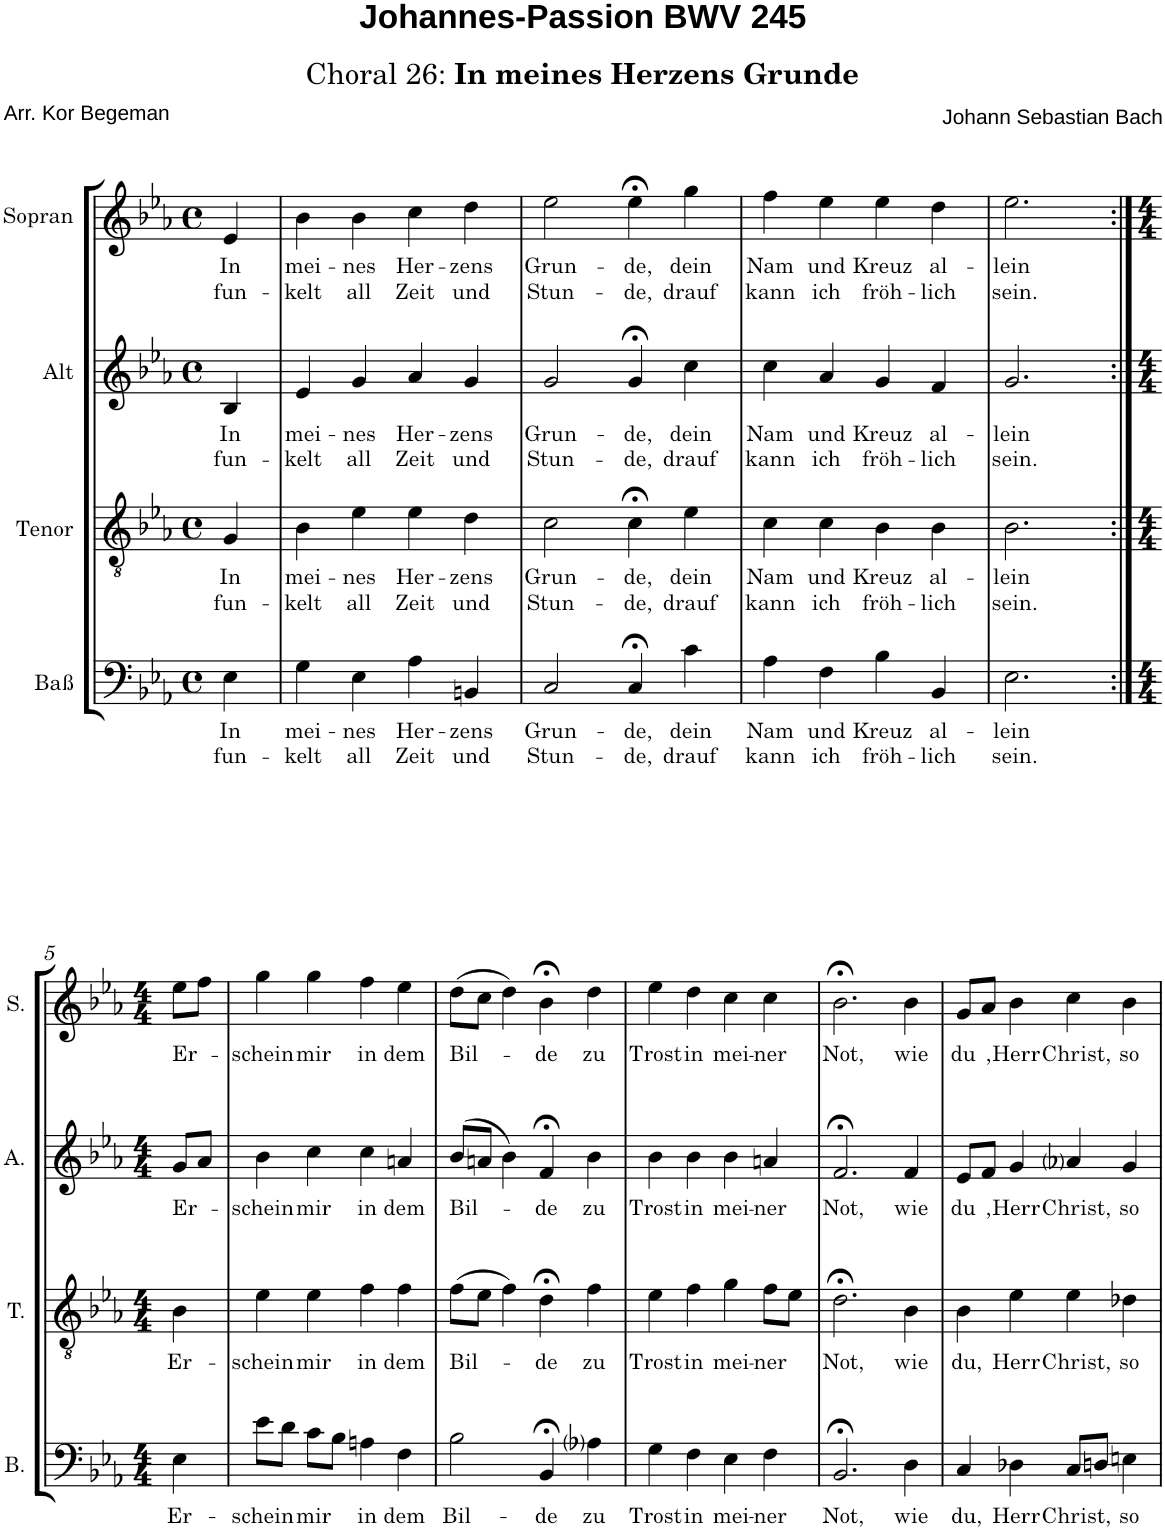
**kern	**text	**text	**kern	**text	**text	**kern	**text	**text	**kern	**text	**text
*part4	*part4	*part4	*part3	*part3	*part3	*part2	*part2	*part2	*part1	*part1	*part1
*staff4	*staff4	*staff4	*staff3	*staff3	*staff3	*staff2	*staff2	*staff2	*staff1	*staff1	*staff1
*I"Baß	*	*	*I"Tenor	*	*	*I"Alt	*	*	*I"Sopran	*	*
*I'B.	*	*	*I'T.	*	*	*I'A.	*	*	*I'S.	*	*
*clefF4	*	*	*clefGv2	*	*	*clefG2	*	*	*clefG2	*	*
*	*	*	*	*	*	*	*	*	*Trd1c2	*	*
*k[b-e-a-]	*	*	*k[b-e-a-]	*	*	*k[b-e-a-]	*	*	*k[b-e-a-]	*	*
*E-:	*	*	*E-:	*	*	*E-:	*	*	*E-:	*	*
*M4/4	*	*	*M4/4	*	*	*M4/4	*	*	*M4/4	*	*
*met(c)	*	*	*met(c)	*	*	*met(c)	*	*	*met(c)	*	*
=	=	=	=	=	=	=	=	=	=	=	=
!	!LO:LY:b	!LO:LY:b	!	!LO:LY:b	!LO:LY:b	!	!LO:LY:b	!LO:LY:b	!	!LO:LY:b	!LO:LY:b
4E-\	In	fun-	4G/	In	fun-	4B-/	In	fun-	4e-/	In	fun-
=1	=1	=1	=1	=1	=1	=1	=1	=1	=1	=1	=1
!	!LO:LY:b	!LO:LY:b	!	!LO:LY:b	!LO:LY:b	!	!LO:LY:b	!LO:LY:b	!	!LO:LY:b	!LO:LY:b
4G\	-mei-	-kelt	4B-\	-mei-	-kelt	4e-/	-mei-	-kelt	4b-\	-mei-	-kelt
!	!LO:LY:b	!LO:LY:b	!	!LO:LY:b	!LO:LY:b	!	!LO:LY:b	!LO:LY:b	!	!LO:LY:b	!LO:LY:b
4E-\	nes	all	4e-\	nes	all	4g/	nes	all	4b-\	nes	all
!	!LO:LY:b	!LO:LY:b	!	!LO:LY:b	!LO:LY:b	!	!LO:LY:b	!LO:LY:b	!	!LO:LY:b	!LO:LY:b
4A-\	Her-	-Zeit	4e-\	Her-	-Zeit	4a-/	Her-	-Zeit	4cc\	Her-	-Zeit
!	!LO:LY:b	!LO:LY:b	!	!LO:LY:b	!LO:LY:b	!	!LO:LY:b	!LO:LY:b	!	!LO:LY:b	!LO:LY:b
4BBn/	zens	und	4d\	zens	und	4g/	zens	und	4dd\	zens	und
=2	=2	=2	=2	=2	=2	=2	=2	=2	=2	=2	=2
!	!LO:LY:b	!LO:LY:b	!	!LO:LY:b	!LO:LY:b	!	!LO:LY:b	!LO:LY:b	!	!LO:LY:b	!LO:LY:b
2C/	Grun-	-Stun-	2c\	Grun-	-Stun-	2g/	Grun-	-Stun-	2ee-\	Grun-	-Stun-
!	!LO:LY:b	!LO:LY:b	!	!LO:LY:b	!LO:LY:b	!	!LO:LY:b	!LO:LY:b	!	!LO:LY:b	!LO:LY:b
4C;</	-de,	de,	4c;<\	-de,	de,	4g;</	-de,	de,	4ee-;<\	-de,	de,
!	!LO:LY:b	!LO:LY:b	!	!LO:LY:b	!LO:LY:b	!	!LO:LY:b	!LO:LY:b	!	!LO:LY:b	!LO:LY:b
4c\	dein	drauf	4e-\	dein	drauf	4cc\	dein	drauf	4gg\	dein	drauf
=3	=3	=3	=3	=3	=3	=3	=3	=3	=3	=3	=3
!	!LO:LY:b	!LO:LY:b	!	!LO:LY:b	!LO:LY:b	!	!LO:LY:b	!LO:LY:b	!	!LO:LY:b	!LO:LY:b
4A-\	Nam	kann	4c\	Nam	kann	4cc\	Nam	kann	4ff\	Nam	kann
!	!LO:LY:b	!LO:LY:b	!	!LO:LY:b	!LO:LY:b	!	!LO:LY:b	!LO:LY:b	!	!LO:LY:b	!LO:LY:b
4F\	und	ich	4c\	und	ich	4a-/	und	ich	4ee-\	und	ich
!	!LO:LY:b	!LO:LY:b	!	!LO:LY:b	!LO:LY:b	!	!LO:LY:b	!LO:LY:b	!	!LO:LY:b	!LO:LY:b
4B-\	Kreuz	fröh-	4B-\	Kreuz	fröh-	4g/	Kreuz	fröh-	4ee-\	Kreuz	fröh-
!	!LO:LY:b	!LO:LY:b	!	!LO:LY:b	!LO:LY:b	!	!LO:LY:b	!LO:LY:b	!	!LO:LY:b	!LO:LY:b
4BB-/	-al-	-lich	4B-\	-al-	-lich	4f/	-al-	-lich	4dd\	-al-	-lich
=4	=4	=4	=4	=4	=4	=4	=4	=4	=4	=4	=4
!	!LO:LY:b	!LO:LY:b	!	!LO:LY:b	!LO:LY:b	!	!LO:LY:b	!LO:LY:b	!	!LO:LY:b	!LO:LY:b
2.E-\	lein	sein.	2.B-\	lein	sein.	2.g/	lein	sein.	2.ee-\	lein	sein.
!!LO:LB:g=z
=5:|!	=5:|!	=5:|!	=5:|!	=5:|!	=5:|!	=5:|!	=5:|!	=5:|!	=5:|!	=5:|!	=5:|!
*M4/4	*	*	*M4/4	*	*	*M4/4	*	*	*M4/4	*	*
!	!LO:LY:b	!	!	!LO:LY:b	!	!	!LO:LY:b	!	!	!LO:LY:b	!
4E-\	Er-	.	4B-\	Er-	.	8g/L	Er-	.	8ee-\L	Er-	.
.	.	.	.	.	.	8a-/J	.	.	8ff\J	.	.
=6	=6	=6	=6	=6	=6	=6	=6	=6	=6	=6	=6
!	!LO:LY:b	!	!	!LO:LY:b	!	!	!LO:LY:b	!	!	!LO:LY:b	!
8e-\L	-schein	.	4e-\	-schein	.	4b-\	-schein	.	4gg\	-schein	.
8d\J	.	.	.	.	.	.	.	.	.	.	.
!	!LO:LY:b	!	!	!LO:LY:b	!	!	!LO:LY:b	!	!	!LO:LY:b	!
8c\L	mir	.	4e-\	mir	.	4cc\	mir	.	4gg\	mir	.
8B-\J	.	.	.	.	.	.	.	.	.	.	.
!	!LO:LY:b	!	!	!LO:LY:b	!	!	!LO:LY:b	!	!	!LO:LY:b	!
4An\	in	.	4f\	in	.	4cc\	in	.	4ff\	in	.
!	!LO:LY:b	!	!	!LO:LY:b	!	!	!LO:LY:b	!	!	!LO:LY:b	!
4F\	dem	.	4f\	dem	.	4an/	dem	.	4ee-\	dem	.
=7	=7	=7	=7	=7	=7	=7	=7	=7	=7	=7	=7
!	!LO:LY:b	!	!	!LO:LY:b	!	!	!LO:LY:b	!	!	!LO:LY:b	!
2B-\	Bil-	.	(>8f\L	Bil-	.	(>8b-/L	Bil-	.	(>8dd\L	Bil-	.
.	.	.	8e-\J	.	.	8an/J	.	.	8cc\J	.	.
.	.	.	4f\)	.	.	4b-\)	.	.	4dd\)	.	.
!	!LO:LY:b	!	!	!LO:LY:b	!	!	!LO:LY:b	!	!	!LO:LY:b	!
4BB-;</	-de	.	4d;<\	-de	.	4f;</	-de	.	4b-;<\	-de	.
!	!LO:LY:b	!	!	!LO:LY:b	!	!	!LO:LY:b	!	!	!LO:LY:b	!
4A-i\	zu	.	4f\	zu	.	4b-\	zu	.	4dd\	zu	.
=8	=8	=8	=8	=8	=8	=8	=8	=8	=8	=8	=8
!	!LO:LY:b	!	!	!LO:LY:b	!	!	!LO:LY:b	!	!	!LO:LY:b	!
4G\	Trost	.	4e-\	Trost	.	4b-\	Trost	.	4ee-\	Trost	.
!	!LO:LY:b	!	!	!LO:LY:b	!	!	!LO:LY:b	!	!	!LO:LY:b	!
4F\	in	.	4f\	in	.	4b-\	in	.	4dd\	in	.
!	!LO:LY:b	!	!	!LO:LY:b	!	!	!LO:LY:b	!	!	!LO:LY:b	!
4E-\	mei-	.	4g\	mei-	.	4b-\	mei-	.	4cc\	mei-	.
!	!LO:LY:b	!	!	!LO:LY:b	!	!	!LO:LY:b	!	!	!LO:LY:b	!
4F\	-ner	.	8f\L	-ner	.	4an/	-ner	.	4cc\	-ner	.
.	.	.	8e-\J	.	.	.	.	.	.	.	.
=9	=9	=9	=9	=9	=9	=9	=9	=9	=9	=9	=9
!	!LO:LY:b	!	!	!LO:LY:b	!	!	!LO:LY:b	!	!	!LO:LY:b	!
2.BB-;</	Not,	.	2.d;<\	Not,	.	2.f;</	Not,	.	2.b-;<\	Not,	.
!	!LO:LY:b	!	!	!LO:LY:b	!	!	!LO:LY:b	!	!	!LO:LY:b	!
4D\	wie	.	4B-\	wie	.	4f/	wie	.	4b-\	wie	.
=10	=10	=10	=10	=10	=10	=10	=10	=10	=10	=10	=10
!	!LO:LY:b	!	!	!LO:LY:b	!	!	!LO:LY:b	!	!	!LO:LY:b	!
4C/	du,	.	4B-\	du,	.	8e-/L	du	.	8g/L	du	.
!	!	!	!	!	!	!	!LO:LY:b	!	!	!LO:LY:b	!
.	.	.	.	.	.	8f/J	,	.	8a-/J	,	.
!	!LO:LY:b	!	!	!LO:LY:b	!	!	!LO:LY:b	!	!	!LO:LY:b	!
4D-X\	Herr	.	4e-\	Herr	.	4g/	Herr	.	4b-\	Herr	.
!	!LO:LY:b	!	!	!LO:LY:b	!	!	!LO:LY:b	!	!	!LO:LY:b	!
8C/L	Christ,	.	4e-\	Christ,	.	4a-i/	Christ,	.	4cc\	Christ,	.
8Dn/J	.	.	.	.	.	.	.	.	.	.	.
!	!LO:LY:b	!	!	!LO:LY:b	!	!	!LO:LY:b	!	!	!LO:LY:b	!
4En\	so	.	4d-X\	so	.	4g/	so	.	4b-\	so	.
=	=	=	=	=	=	=	=	=	=	=	=
*-	*-	*-	*-	*-	*-	*-	*-	*-	*-	*-	*-
